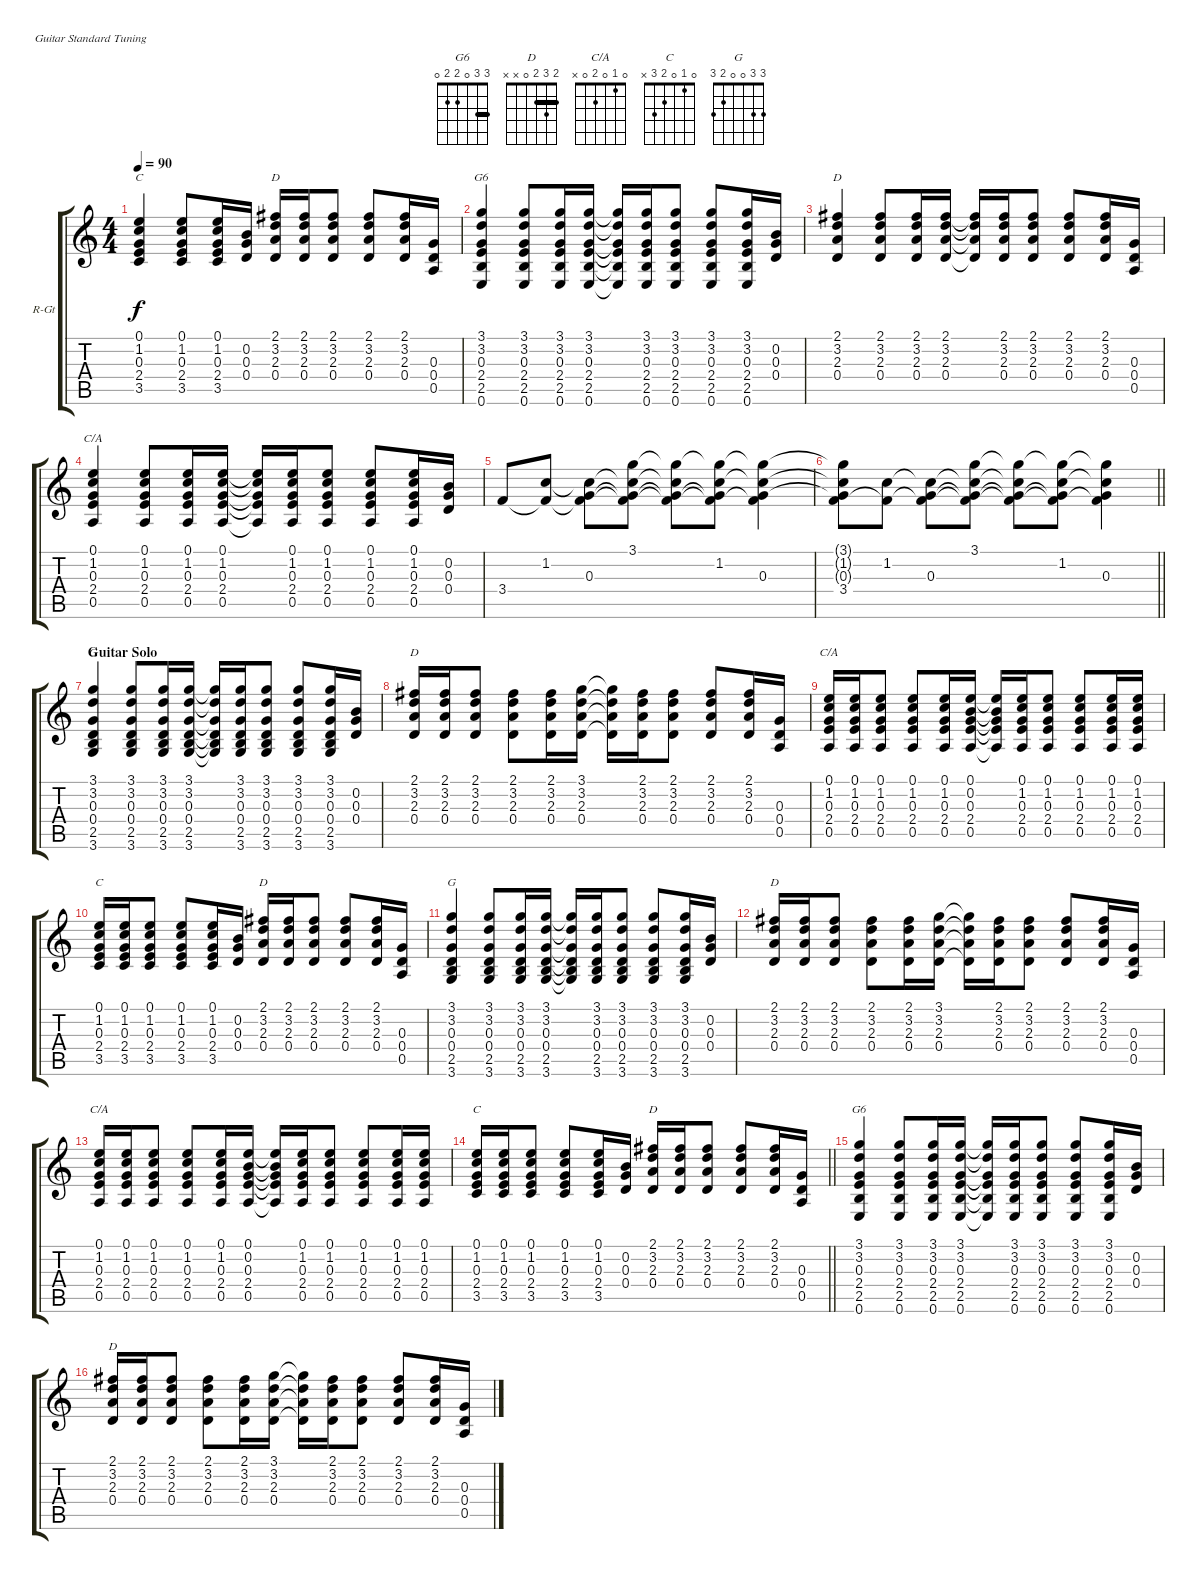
\bracketExtendMode groupsimilarinstruments
\firstSystemTrackNameOrientation horizontal
\otherSystemsTrackNameOrientation horizontal
\track ("Gem Archer (Rhythm Guitar)" "R-Gt") {instrument overdrivenguitar}
\staff {score tabs}
\tuning (E4 B3 G3 D3 A2 E2)
\chord ("G6" 3 3 0 2 2 0) {barre 3}
\chord ("D" 2 3 2 0 x x) {barre 2}
\chord ("C/A" 0 1 0 2 0 x)
\chord ("C" 0 1 0 2 3 x)
\chord ("G" 3 3 0 0 2 3)
\ts (4 4)
\tempo 90
\clef g2
\ks c
(0.1 1.2 0.3 2.4 3.5).4{ch "C" dy f} (0.1 1.2 0.3 2.4 3.5).8 (0.1 1.2 0.3 2.4 3.5).16 (0.2 0.3 0.4).16 (2.1 3.2 2.3 0.4).16{ch "D"} (2.1 3.2 2.3 0.4).16 (2.1 3.2 2.3 0.4).8 (2.1 3.2 2.3 0.4).8 (2.1 3.2 2.3 0.4).16 (0.3 0.4 0.5).16 |
(3.1 3.2 0.3 2.4 2.5 0.6).4{ch "G6"} (3.1 3.2 0.3 2.4 2.5 0.6).8 (3.1 3.2 0.3 2.4 2.5 0.6).16 (3.1 3.2 0.3 2.4 2.5 0.6).16 (3.1{t} 3.2{t} 0.3{t} 2.4{t} 2.5{t} 0.6{t}).16 (3.1 3.2 0.3 2.4 2.5 0.6).16 (3.1 3.2 0.3 2.4 2.5 0.6).8 (3.1 3.2 0.3 2.4 2.5 0.6).8 (3.1 3.2 0.3 2.4 2.5 0.6).16 (0.2 0.3 0.4).16 |
(2.1 3.2 2.3 0.4).4{ch "D"} (2.1 3.2 2.3 0.4).8 (2.1 3.2 2.3 0.4).16 (2.1 3.2 2.3 0.4).16 (2.1{t} 3.2{t} 2.3{t} 0.4{t}).16 (2.1 3.2 2.3 0.4).16 (2.1 3.2 2.3 0.4).8 (2.1 3.2 2.3 0.4).8 (2.1 3.2 2.3 0.4).16 (0.3 0.4 0.5).16 |
(0.1 1.2 0.3 2.4 0.5).4{ch "C/A"} (0.1 1.2 0.3 2.4 0.5).8 (0.1 1.2 0.3 2.4 0.5).16 (0.1 1.2 0.3 2.4 0.5).16 (0.1{t} 1.2{t} 0.3{t} 2.4{t} 0.5{t}).16 (0.1 1.2 0.3 2.4 0.5).16 (0.1 1.2 0.3 2.4 0.5).8 (0.1 1.2 0.3 2.4 0.5).8 (0.1 1.2 0.3 2.4 0.5).16 (0.2 0.3 0.4).16 |
3.4.8 (1.2 3.4{t}).8 (0.3 1.2{t} 3.4{t}).8 (3.1 1.2{t} 0.3{t} 3.4{t}).8 (3.1{t} 1.2{t} 0.3{t} 3.4{t}).8 (1.2 0.3{t} 3.1{t} 3.4{t}).8 (3.1{t} 1.2{t} 0.3 3.4{t}).4 |
\barLineRight lightlight
(3.1{t} 1.2{t} 0.3{t} 3.4).8 (1.2 3.4{t}).8 (0.3 1.2{t} 3.4{t}).8 (3.1 1.2{t} 0.3{t} 3.4{t}).8 (3.1{t} 1.2{t} 0.3{t} 3.4{t}).8 (1.2 0.3{t} 3.1{t} 3.4{t}).8 (3.1{t} 1.2{t} 0.3 3.4{t}).4 |
\section ("" "Guitar Solo")
(3.1 3.2 0.3 0.4 2.5 3.6).4{ch "G"} (3.1 3.2 0.3 0.4 2.5 3.6).8 (3.1 3.2 0.3 0.4 2.5 3.6).16 (3.1 3.2 0.3 0.4 2.5 3.6).16 (3.1{t} 3.2{t} 0.3{t} 0.4{t} 2.5{t} 3.6{t}).16 (3.1 3.2 0.3 0.4 2.5 3.6).16 (3.1 3.2 0.3 0.4 2.5 3.6).8 (3.1 3.2 0.3 0.4 2.5 3.6).8 (3.1 3.2 0.3 0.4 2.5 3.6).16 (0.2 0.3 0.4).16 |
(2.1 3.2 2.3 0.4).16{ch "D"} (2.1 3.2 2.3 0.4).16 (2.1 3.2 2.3 0.4).8 (2.1 3.2 2.3 0.4).8 (2.1 3.2 2.3 0.4).16 (3.1 3.2 2.3 0.4).16 (3.1{t} 3.2{t} 2.3{t} 0.4{t}).16 (2.1 3.2 2.3 0.4).16 (2.1 3.2 2.3 0.4).8 (2.1 3.2 2.3 0.4).8 (2.1 3.2 2.3 0.4).16 (0.3 0.4 0.5).16 |
(0.1 1.2 0.3 2.4 0.5).16{ch "C/A"} (0.1 1.2 0.3 2.4 0.5).16 (0.1 1.2 0.3 2.4 0.5).8 (0.1 1.2 0.3 2.4 0.5).8 (0.1 1.2 0.3 2.4 0.5).16 (0.1 0.2 0.3 2.4 0.5).16 (0.1{t} 0.2{t} 0.3{t} 2.4{t} 0.5{t}).16 (0.1 1.2 0.3 2.4 0.5).16 (0.1 1.2 0.3 2.4 0.5).8 (0.1 1.2 0.3 2.4 0.5).8 (0.1 1.2 0.3 2.4 0.5).16 (0.1 1.2 0.3 2.4 0.5).16 |
(0.1 1.2 0.3 2.4 3.5).16{ch "C"} (0.1 1.2 0.3 2.4 3.5).16 (0.1 1.2 0.3 2.4 3.5).8 (0.1 1.2 0.3 2.4 3.5).8 (0.1 1.2 0.3 2.4 3.5).16 (0.2 0.3 0.4).16 (2.1 3.2 2.3 0.4).16{ch "D"} (2.1 3.2 2.3 0.4).16 (2.1 3.2 2.3 0.4).8 (2.1 3.2 2.3 0.4).8 (2.1 3.2 2.3 0.4).16 (0.3 0.4 0.5).16 |
(3.1 3.2 0.3 0.4 2.5 3.6).4{ch "G"} (3.1 3.2 0.3 0.4 2.5 3.6).8 (3.1 3.2 0.3 0.4 2.5 3.6).16 (3.1 3.2 0.3 0.4 2.5 3.6).16 (3.1{t} 3.2{t} 0.3{t} 0.4{t} 2.5{t} 3.6{t}).16 (3.1 3.2 0.3 0.4 2.5 3.6).16 (3.1 3.2 0.3 0.4 2.5 3.6).8 (3.1 3.2 0.3 0.4 2.5 3.6).8 (3.1 3.2 0.3 0.4 2.5 3.6).16 (0.2 0.3 0.4).16 |
(2.1 3.2 2.3 0.4).16{ch "D"} (2.1 3.2 2.3 0.4).16 (2.1 3.2 2.3 0.4).8 (2.1 3.2 2.3 0.4).8 (2.1 3.2 2.3 0.4).16 (3.1 3.2 2.3 0.4).16 (3.1{t} 3.2{t} 2.3{t} 0.4{t}).16 (2.1 3.2 2.3 0.4).16 (2.1 3.2 2.3 0.4).8 (2.1 3.2 2.3 0.4).8 (2.1 3.2 2.3 0.4).16 (0.3 0.4 0.5).16 |
(0.1 1.2 0.3 2.4 0.5).16{ch "C/A"} (0.1 1.2 0.3 2.4 0.5).16 (0.1 1.2 0.3 2.4 0.5).8 (0.1 1.2 0.3 2.4 0.5).8 (0.1 1.2 0.3 2.4 0.5).16 (0.1 0.2 0.3 2.4 0.5).16 (0.1{t} 0.2{t} 0.3{t} 2.4{t} 0.5{t}).16 (0.1 1.2 0.3 2.4 0.5).16 (0.1 1.2 0.3 2.4 0.5).8 (0.1 1.2 0.3 2.4 0.5).8 (0.1 1.2 0.3 2.4 0.5).16 (0.1 1.2 0.3 2.4 0.5).16 |
\barLineRight lightlight
(0.1 1.2 0.3 2.4 3.5).16{ch "C"} (0.1 1.2 0.3 2.4 3.5).16 (0.1 1.2 0.3 2.4 3.5).8 (0.1 1.2 0.3 2.4 3.5).8 (0.1 1.2 0.3 2.4 3.5).16 (0.2 0.3 0.4).16 (2.1 3.2 2.3 0.4).16{ch "D"} (2.1 3.2 2.3 0.4).16 (2.1 3.2 2.3 0.4).8 (2.1 3.2 2.3 0.4).8 (2.1 3.2 2.3 0.4).16 (0.3 0.4 0.5).16 |
(3.1 3.2 0.3 2.4 2.5 0.6).4{ch "G6"} (3.1 3.2 0.3 2.4 2.5 0.6).8 (3.1 3.2 0.3 2.4 2.5 0.6).16 (3.1 3.2 0.3 2.4 2.5 0.6).16 (3.1{t} 3.2{t} 0.3{t} 2.4{t} 2.5{t} 0.6{t}).16 (3.1 3.2 0.3 2.4 2.5 0.6).16 (3.1 3.2 0.3 2.4 2.5 0.6).8 (3.1 3.2 0.3 2.4 2.5 0.6).8 (3.1 3.2 0.3 2.4 2.5 0.6).16 (0.2 0.3 0.4).16 |
(2.1 3.2 2.3 0.4).16{ch "D"} (2.1 3.2 2.3 0.4).16 (2.1 3.2 2.3 0.4).8 (2.1 3.2 2.3 0.4).8 (2.1 3.2 2.3 0.4).16 (3.1 3.2 2.3 0.4).16 (3.1{t} 3.2{t} 2.3{t} 0.4{t}).16 (2.1 3.2 2.3 0.4).16 (2.1 3.2 2.3 0.4).8 (2.1 3.2 2.3 0.4).8 (2.1 3.2 2.3 0.4).16 (0.3 0.4 0.5).16
